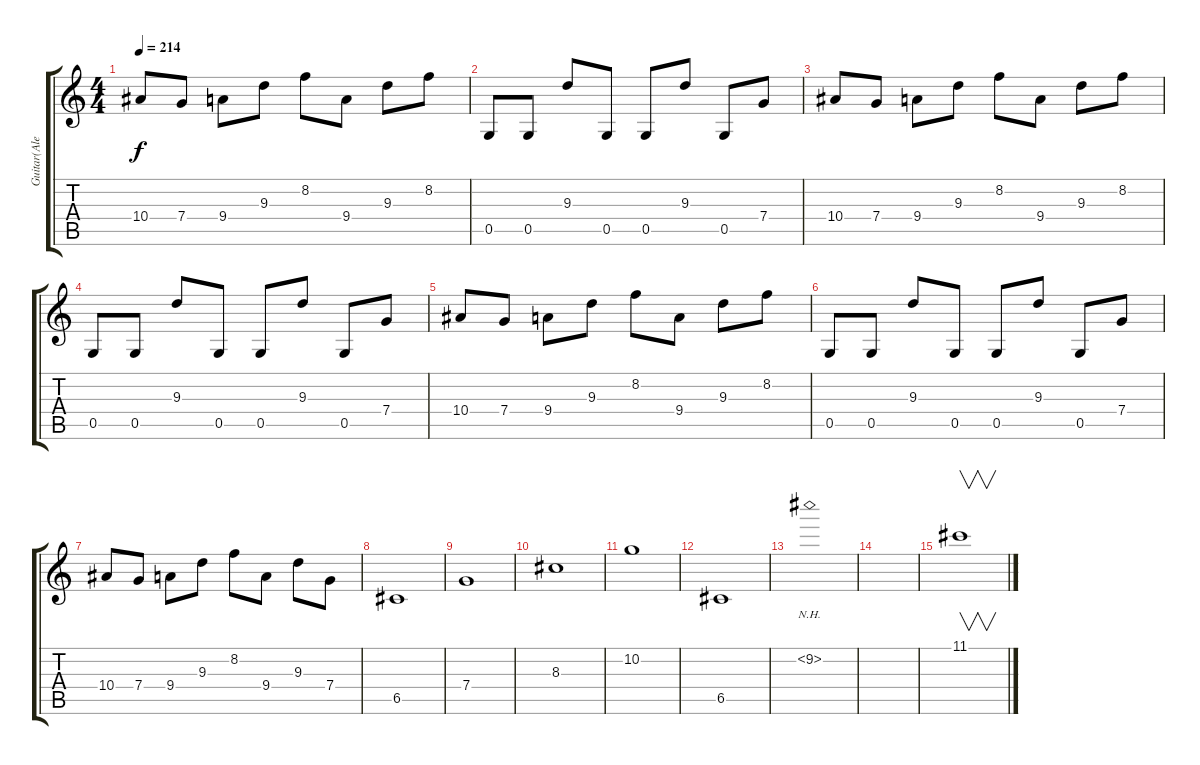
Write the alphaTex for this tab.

\track ("Guitar(Ale)" "Guitar(Ale") {instrument distortionguitar}
\staff {score tabs}
\tuning (D4 A3 F3 C3 G2 D2) {hide}
\ts (4 4)
\tempo 214
\clef g2
\ks c
10.4.8{dy f} 7.4.8 9.4.8 9.3.8 8.2.8 9.4.8 9.3.8 8.2.8 |
0.5.8 0.5.8 9.3.8 0.5.8 0.5.8 9.3.8 0.5.8 7.4.8 |
10.4.8 7.4.8 9.4.8 9.3.8 8.2.8 9.4.8 9.3.8 8.2.8 |
0.5.8 0.5.8 9.3.8 0.5.8 0.5.8 9.3.8 0.5.8 7.4.8 |
10.4.8 7.4.8 9.4.8 9.3.8 8.2.8 9.4.8 9.3.8 8.2.8 |
0.5.8 0.5.8 9.3.8 0.5.8 0.5.8 9.3.8 0.5.8 7.4.8 |
10.4.8 7.4.8 9.4.8 9.3.8 8.2.8 9.4.8 9.3.8 7.4.8 |
6.5.1 |
7.4.1 |
8.3.1 |
10.2.1 |
6.5.1 |
9.2{nh}.1 |
|
11.1.1{v}
